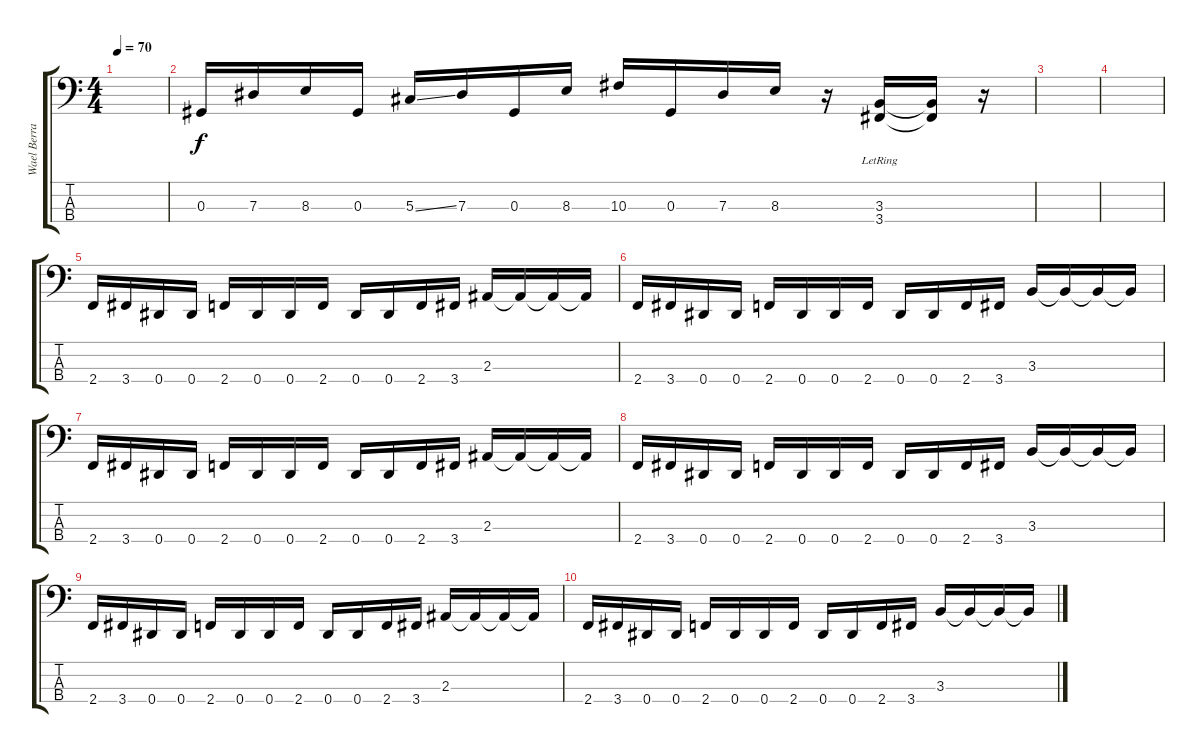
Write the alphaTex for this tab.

\track ("Wael Berrais" "Wael Berra") {instrument electricbasspick}
\staff {score tabs}
\tuning (Gb2 Db2 Ab1 Eb1) {hide}
\ts (4 4)
\tempo 70
\clef f4
\ks c
|
0.3.16 7.3.16 8.3.16 0.3.16 5.3{ss}.16 7.3.16 0.3.16 8.3.16 10.3.16 0.3.16 7.3.16 8.3.16 r.16 (3.3{lr} 3.4{lr}).16 (3.3{t} 3.4{t}).16 r.16 |
|
|
2.4.16 3.4.16 0.4.16 0.4.16 2.4.16 0.4.16 0.4.16 2.4.16 0.4.16 0.4.16 2.4.16 3.4.16 2.3.16 2.3{t}.16 2.3{t}.16 2.3{t}.16 |
2.4.16 3.4.16 0.4.16 0.4.16 2.4.16 0.4.16 0.4.16 2.4.16 0.4.16 0.4.16 2.4.16 3.4.16 3.3.16 3.3{t}.16 3.3{t}.16 3.3{t}.16 |
2.4.16 3.4.16 0.4.16 0.4.16 2.4.16 0.4.16 0.4.16 2.4.16 0.4.16 0.4.16 2.4.16 3.4.16 2.3.16 2.3{t}.16 2.3{t}.16 2.3{t}.16 |
2.4.16 3.4.16 0.4.16 0.4.16 2.4.16 0.4.16 0.4.16 2.4.16 0.4.16 0.4.16 2.4.16 3.4.16 3.3.16 3.3{t}.16 3.3{t}.16 3.3{t}.16 |
2.4.16 3.4.16 0.4.16 0.4.16 2.4.16 0.4.16 0.4.16 2.4.16 0.4.16 0.4.16 2.4.16 3.4.16 2.3.16 2.3{t}.16 2.3{t}.16 2.3{t}.16 |
2.4.16 3.4.16 0.4.16 0.4.16 2.4.16 0.4.16 0.4.16 2.4.16 0.4.16 0.4.16 2.4.16 3.4.16 3.3.16 3.3{t}.16 3.3{t}.16 3.3{t}.16
